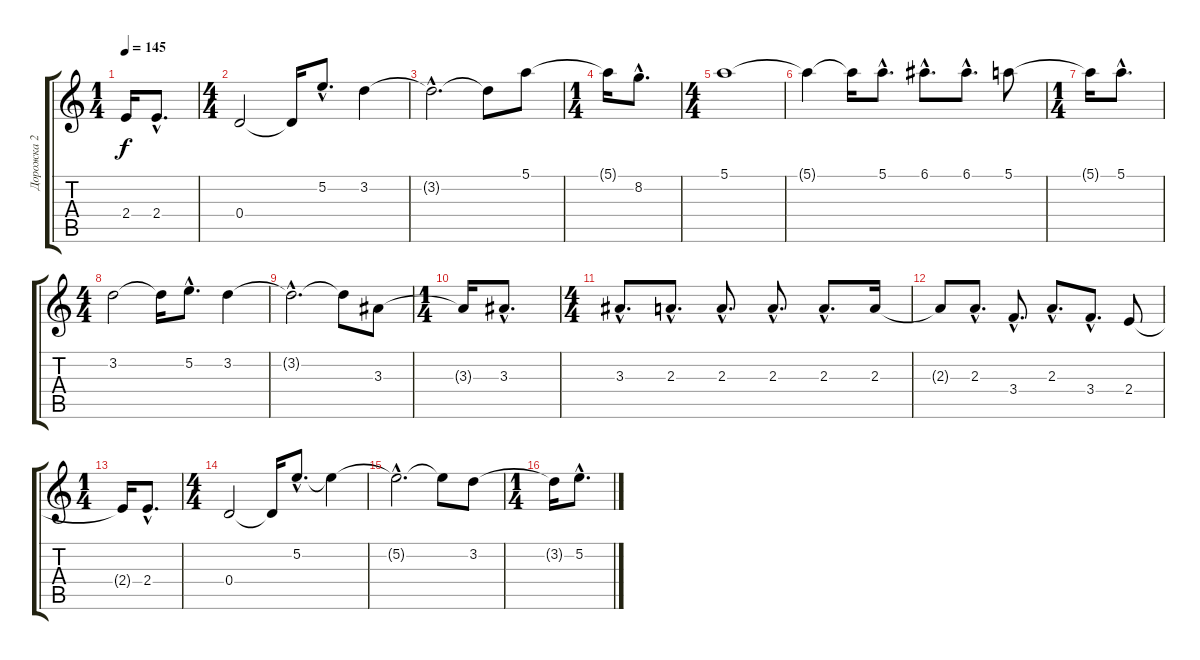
\track ("Дорожка 2" "Дорожка 2") {instrument electricguitarjazz}
\staff {score tabs}
\tuning (E4 B3 G3 D3 A2 D2) {hide}
\ts (1 4)
\tempo 145
\clef g2
\ks c
2.4{t}.16{dy f} 2.4{hac}.8{d} |
\ts (4 4)
0.4.2 0.4{t}.16 5.2{hac}.8{d} 3.2.4 |
3.2{hac t}.2{d} 3.2{t}.8 5.1.8 |
\ts (1 4)
5.1{t}.16 8.2{hac}.8{d} |
\ts (4 4)
5.1.1 |
5.1{t}.4 5.1{t}.16 5.1{hac}.8{d} 6.1{hac}.8{d} 6.1{hac}.8{d} 5.1.8 |
\ts (1 4)
5.1{t}.16 5.1{hac}.8{d} |
\ts (4 4)
3.2.2 3.2{t}.16 5.2{hac}.8{d} 3.2.4 |
3.2{hac t}.2{d} 3.2{t}.8 3.3.8 |
\ts (1 4)
3.3{t}.16 3.3{hac}.8{d} |
\ts (4 4)
3.3{hac}.8{d} 2.3{hac}.8{d} 2.3{hac}.8{d} 2.3{hac}.8{d} 2.3{hac}.8{d} 2.3.16 |
2.3{t}.8 2.3{hac}.8{d} 3.4{hac}.8{d} 2.3{hac}.8{d} 3.4{hac}.8{d} 2.4.8 |
\ts (1 4)
2.4{t}.16 2.4{hac}.8{d} |
\ts (4 4)
0.4.2 0.4{t}.16 5.2{hac}.8{d} 5.2{t}.4 |
5.2{hac t}.2{d} 5.2{t}.8 3.2.8 |
\ts (1 4)
3.2{t}.16 5.2{hac}.8{d}
